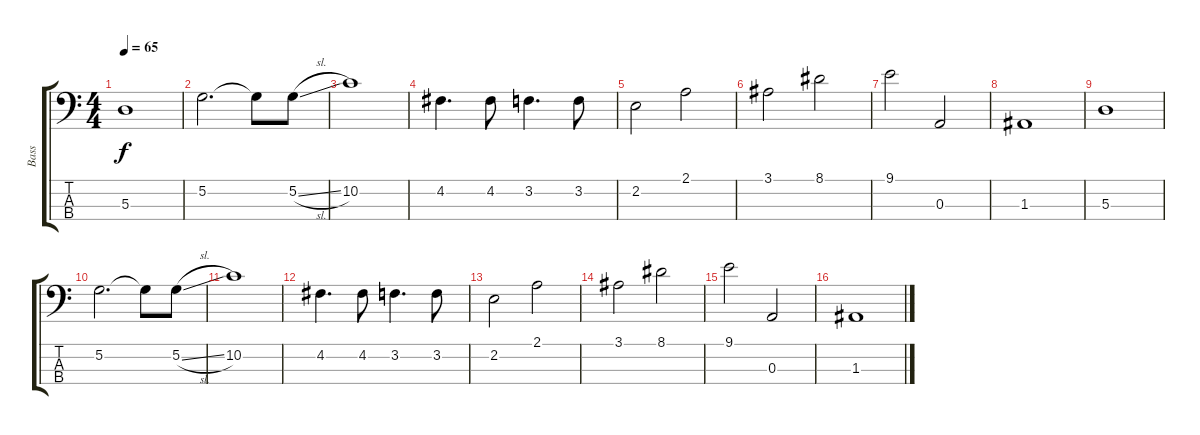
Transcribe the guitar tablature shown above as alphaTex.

\track ("Bass" "Bass") {instrument acousticbass}
\staff {score tabs}
\tuning (G2 D2 A1 D1) {hide}
\ts (4 4)
\tempo 65
\clef f4
\ks c
5.3.1{dy f instrument acousticbass} |
5.2.2{d} 5.2{t}.8 5.2{sl}.8 |
10.2.1 |
4.2.4{d} 4.2.8 3.2.4{d} 3.2.8 |
2.2.2 2.1.2 |
3.1.2 8.1.2 |
9.1.2 0.3.2 |
1.3.1 |
5.3.1 |
5.2.2{d} 5.2{t}.8 5.2{sl}.8 |
10.2.1 |
4.2.4{d} 4.2.8 3.2.4{d} 3.2.8 |
2.2.2 2.1.2 |
3.1.2 8.1.2 |
9.1.2 0.3.2 |
1.3.1
